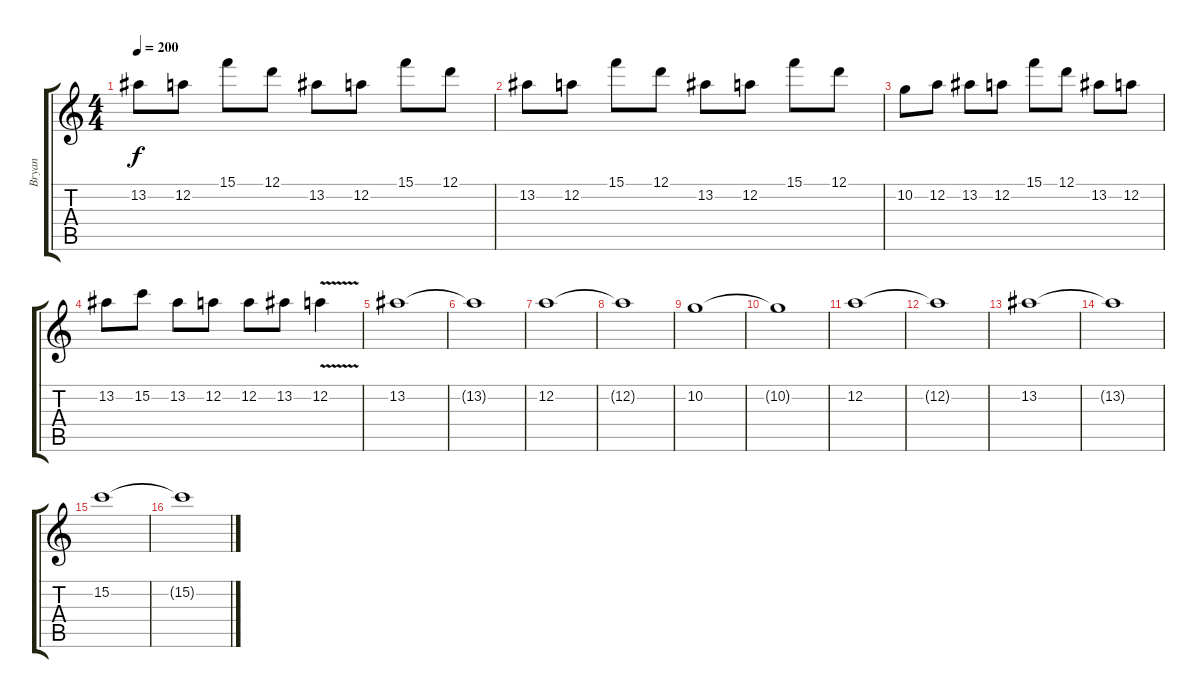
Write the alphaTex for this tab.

\track ("Bryan " "Bryan ") {instrument distortionguitar}
\staff {score tabs}
\tuning (D4 A3 F3 C3 G2 C2) {hide}
\ts (4 4)
\tempo 200
\clef g2
\ks c
13.2.8{dy f} 12.2.8 15.1.8 12.1.8 13.2.8 12.2.8 15.1.8 12.1.8 |
13.2.8 12.2.8 15.1.8 12.1.8 13.2.8 12.2.8 15.1.8 12.1.8 |
10.2.8 12.2.8 13.2.8 12.2.8 15.1.8 12.1.8 13.2.8 12.2.8 |
13.2.8 15.2.8 13.2.8 12.2.8 12.2.8 13.2.8 12.2{v}.4 |
13.2.1 |
13.2{t}.1 |
12.2.1 |
12.2{t}.1 |
10.2.1 |
10.2{t}.1 |
12.2.1 |
12.2{t}.1 |
13.2.1 |
13.2{t}.1 |
15.2.1 |
15.2{t}.1
